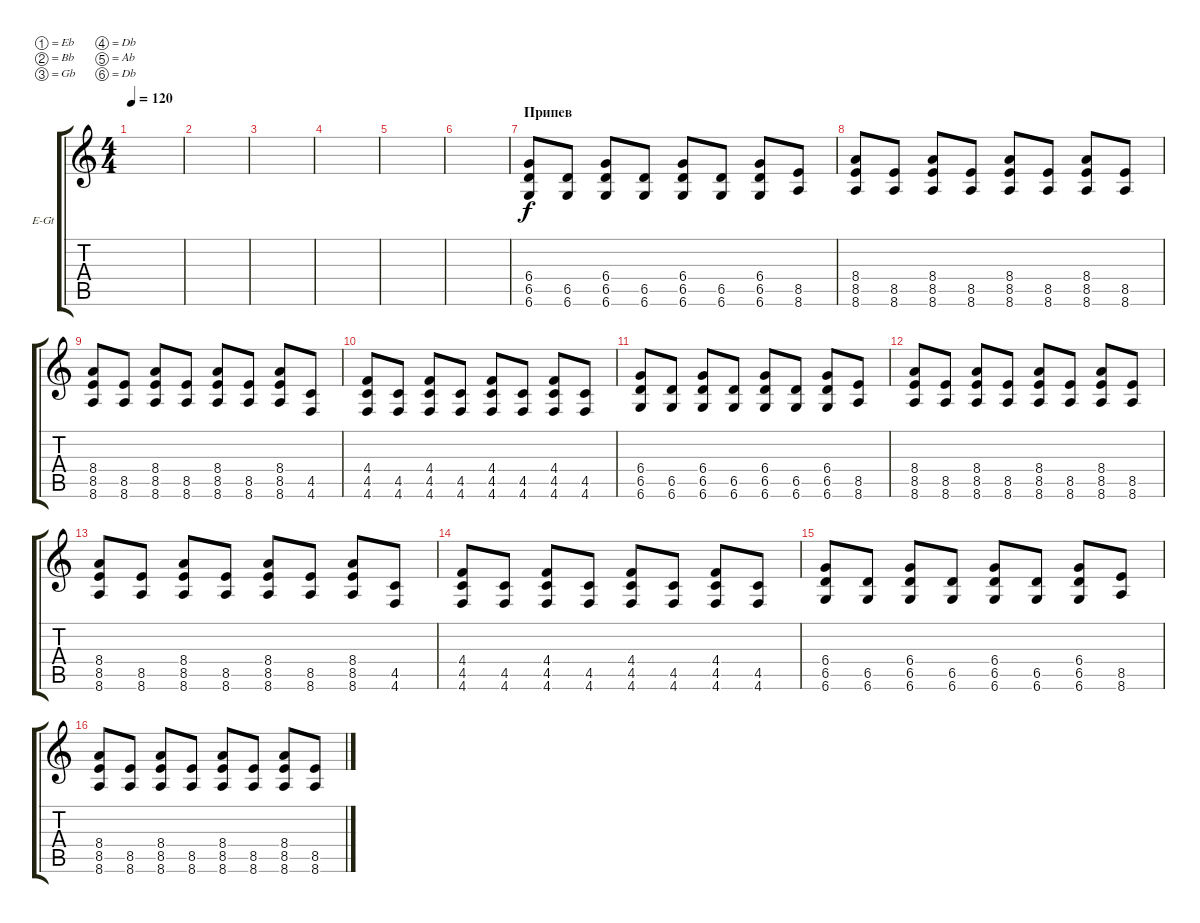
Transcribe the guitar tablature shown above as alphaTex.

\defaultSystemsLayout 4
\bracketExtendMode groupsimilarinstruments
\firstSystemTrackNameOrientation horizontal
\otherSystemsTrackNameOrientation horizontal
\track ("Electric Guitar" "E-Gt") {instrument distortionguitar}
\staff {score tabs}
\tuning (Eb4 Bb3 Gb3 Db3 Ab2 Db2)
\ts (4 4)
\tempo 120
\clef g2
\ks c
|
|
|
|
|
|
\section ("" "Припев")
(6.6 6.5 6.4).8 (6.6 6.5).8 (6.6 6.5 6.4).8 (6.6 6.5).8 (6.6 6.5 6.4).8 (6.6 6.5).8 (6.6 6.5 6.4).8 (8.6 8.5).8 |
(8.6 8.5 8.4).8 (8.6 8.5).8 (8.6 8.5 8.4).8 (8.6 8.5).8 (8.6 8.5 8.4).8 (8.6 8.5).8 (8.6 8.5 8.4).8 (8.6 8.5).8 |
(8.6 8.5 8.4).8 (8.6 8.5).8 (8.6 8.5 8.4).8 (8.6 8.5).8 (8.6 8.5 8.4).8 (8.6 8.5).8 (8.6 8.5 8.4).8 (4.6 4.5).8 |
(4.6 4.4 4.5).8 (4.6 4.5).8 (4.6 4.4 4.5).8 (4.6 4.5).8 (4.6 4.4 4.5).8 (4.6 4.5).8 (4.6 4.4 4.5).8 (4.6 4.5).8 |
(6.6 6.5 6.4).8 (6.6 6.5).8 (6.6 6.5 6.4).8 (6.6 6.5).8 (6.6 6.5 6.4).8 (6.6 6.5).8 (6.6 6.5 6.4).8 (8.6 8.5).8 |
(8.6 8.5 8.4).8 (8.6 8.5).8 (8.6 8.5 8.4).8 (8.6 8.5).8 (8.6 8.5 8.4).8 (8.6 8.5).8 (8.6 8.5 8.4).8 (8.6 8.5).8 |
(8.6 8.5 8.4).8 (8.6 8.5).8 (8.6 8.5 8.4).8 (8.6 8.5).8 (8.6 8.5 8.4).8 (8.6 8.5).8 (8.6 8.5 8.4).8 (4.6 4.5).8 |
(4.6 4.4 4.5).8 (4.6 4.5).8 (4.6 4.4 4.5).8 (4.6 4.5).8 (4.6 4.4 4.5).8 (4.6 4.5).8 (4.6 4.4 4.5).8 (4.6 4.5).8 |
(6.6 6.5 6.4).8 (6.6 6.5).8 (6.6 6.5 6.4).8 (6.6 6.5).8 (6.6 6.5 6.4).8 (6.6 6.5).8 (6.6 6.5 6.4).8 (8.6 8.5).8 |
(8.6 8.5 8.4).8 (8.6 8.5).8 (8.6 8.5 8.4).8 (8.6 8.5).8 (8.6 8.5 8.4).8 (8.6 8.5).8 (8.6 8.5 8.4).8 (8.6 8.5).8
